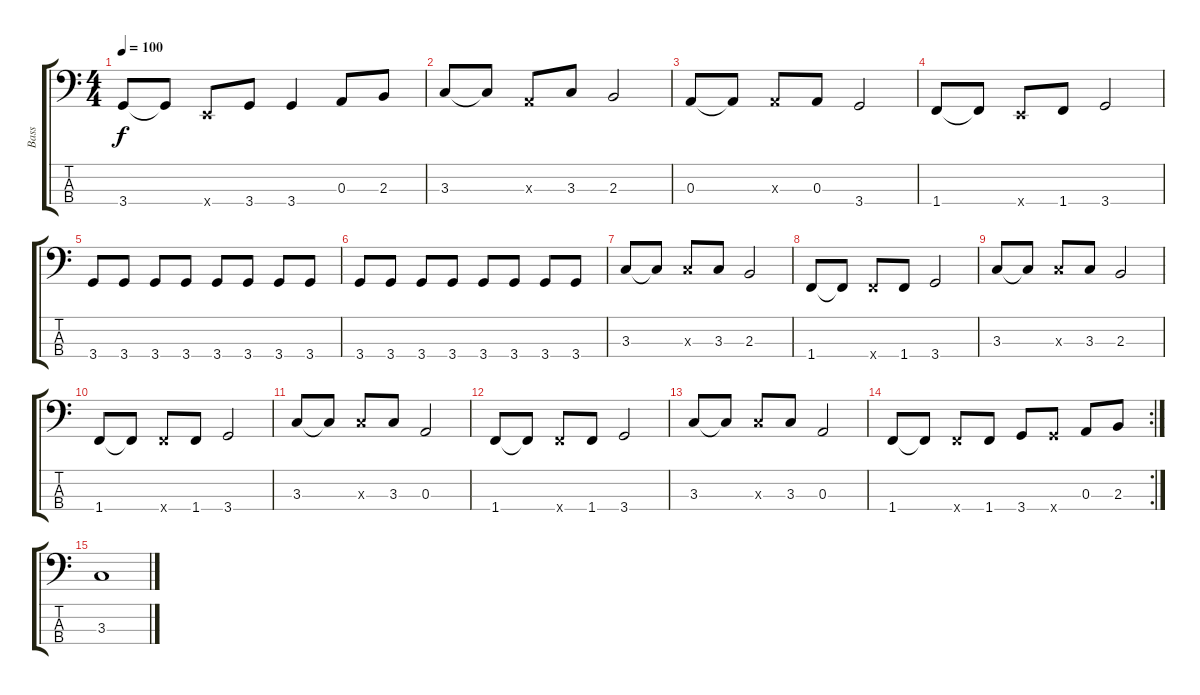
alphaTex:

\track ("Bass" "Bass") {instrument electricbasspick}
\staff {score tabs}
\tuning (G2 D2 A1 E1) {hide}
\ts (4 4)
\tempo 100
\clef f4
\ks c
3.4.8{dy f} 3.4{t}.8 0.4{x}.8 3.4.8 3.4.4 0.3.8 2.3.8 |
3.3.8 3.3{t}.8 0.3{x}.8 3.3.8 2.3.2 |
0.3.8 0.3{t}.8 0.3{x}.8 0.3.8 3.4.2 |
1.4.8 1.4{t}.8 0.4{x}.8 1.4.8 3.4.2 |
3.4.8 3.4.8 3.4.8 3.4.8 3.4.8 3.4.8 3.4.8 3.4.8 |
3.4.8 3.4.8 3.4.8 3.4.8 3.4.8 3.4.8 3.4.8 3.4.8 |
3.3.8 3.3{t}.8 3.3{x}.8 3.3.8 2.3.2 |
1.4.8 1.4{t}.8 1.4{x}.8 1.4.8 3.4.2 |
3.3.8 3.3{t}.8 3.3{x}.8 3.3.8 2.3.2 |
1.4.8 1.4{t}.8 1.4{x}.8 1.4.8 3.4.2 |
3.3.8 3.3{t}.8 3.3{x}.8 3.3.8 0.3.2 |
1.4.8 1.4{t}.8 1.4{x}.8 1.4.8 3.4.2 |
3.3.8 3.3{t}.8 3.3{x}.8 3.3.8 0.3.2 |
\rc 2
1.4.8 1.4{t}.8 1.4{x}.8 1.4.8 3.4.8 3.4{x}.8 0.3.8 2.3.8 |
3.3.1
